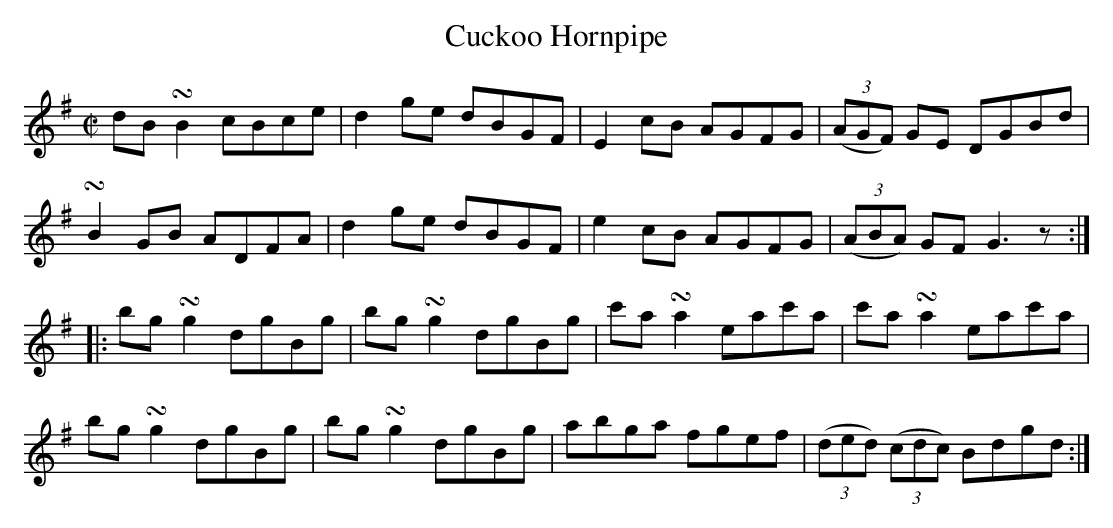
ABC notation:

X:1
U: ~ = !turn!
T:Cuckoo Hornpipe
L:1/8
M:C|
K:G
dB ~B2 cBce | d2 ge dBGF | E2 cB AGFG | ((3AGF) GE DGBd |
~B2 GB ADFA | d2 ge dBGF | e2 cB AGFG | ((3ABA) GF G3 z ::
bg ~g2 dgBg | bg ~g2 dgBg | c'a ~a2 eac'a | c'a ~a2 eac'a |
bg ~g2 dgBg | bg ~g2 dgBg | abga fgef | ((3ded) ((3cdc) Bdgd :|]
